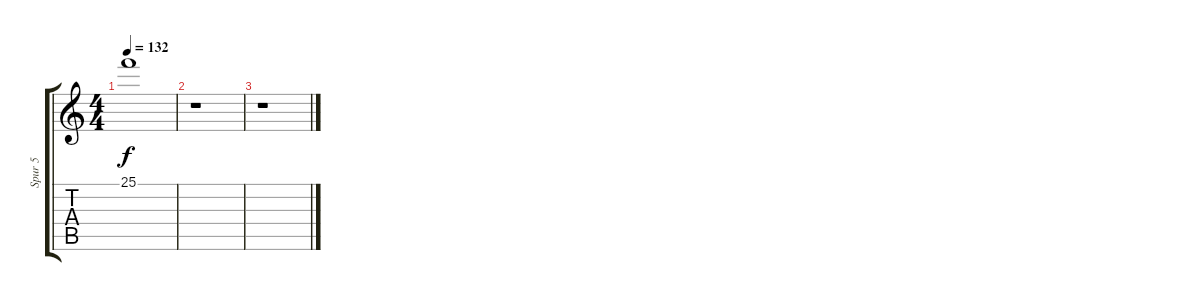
\track ("Spur 5" "Spur 5") {instrument stringensemble2}
\staff {score tabs}
\tuning (E4 B3 G3 D3 A2 E2) {hide}
\ts (4 4)
\tempo 132
\clef g2
\ks c
25.1{t}.1{dy f} |
r.1 |
r.1
